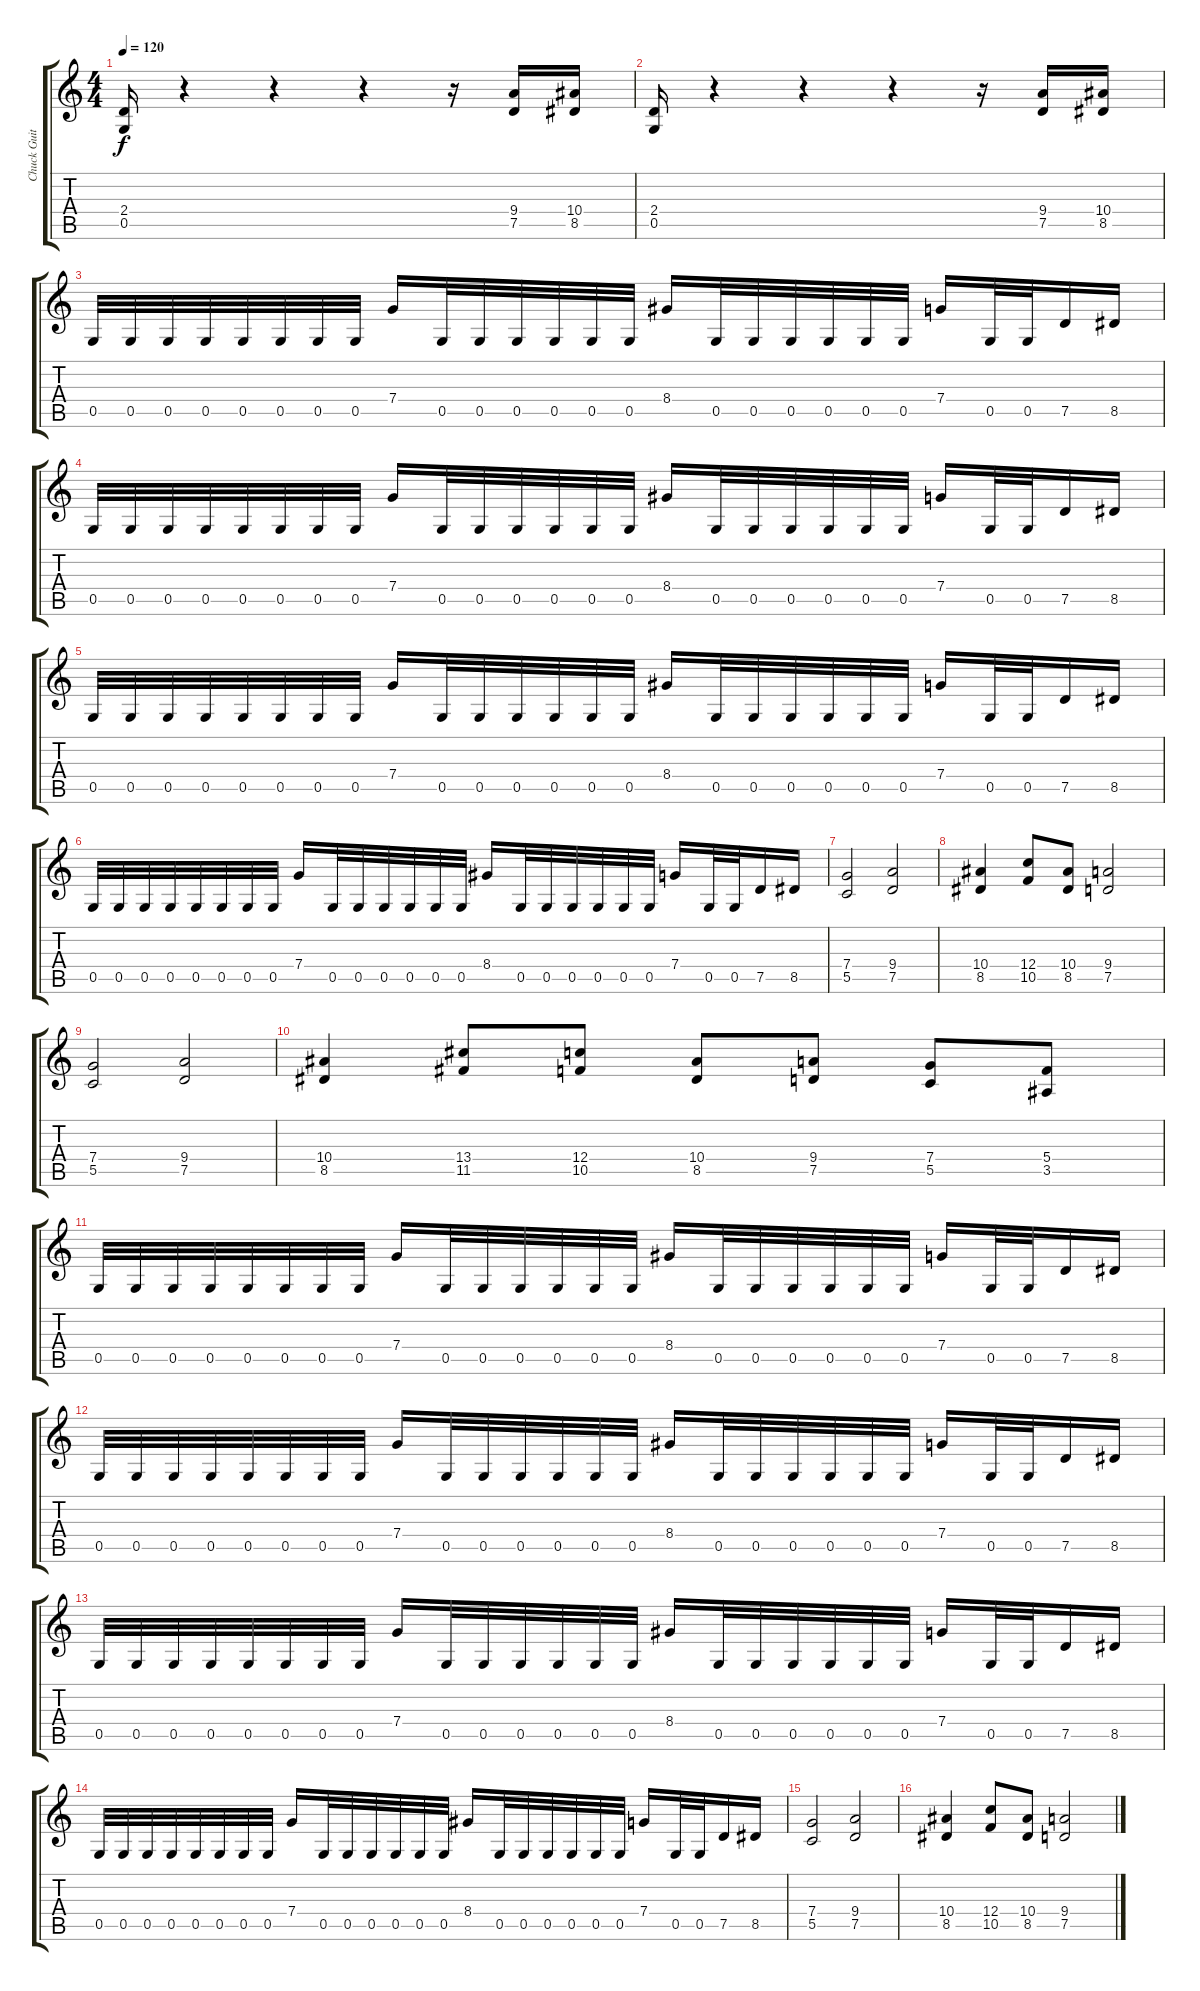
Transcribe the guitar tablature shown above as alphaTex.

\track ("Chuck Guitar 2" "Chuck Guit") {instrument distortionguitar}
\staff {score tabs}
\tuning (D4 A3 F3 C3 G2 D2) {hide}
\ts (4 4)
\tempo 120
\clef g2
\ks c
(2.4 0.5).16{dy f} r.4 r.4 r.4 r.16 (9.4 7.5).16 (10.4 8.5).16 |
(2.4 0.5).16 r.4 r.4 r.4 r.16 (9.4 7.5).16 (10.4 8.5).16 |
0.5.32 0.5.32 0.5.32 0.5.32 0.5.32 0.5.32 0.5.32 0.5.32 7.4.16 0.5.32 0.5.32 0.5.32 0.5.32 0.5.32 0.5.32 8.4.16 0.5.32 0.5.32 0.5.32 0.5.32 0.5.32 0.5.32 7.4.16 0.5.32 0.5.32 7.5.16 8.5.16 |
0.5.32 0.5.32 0.5.32 0.5.32 0.5.32 0.5.32 0.5.32 0.5.32 7.4.16 0.5.32 0.5.32 0.5.32 0.5.32 0.5.32 0.5.32 8.4.16 0.5.32 0.5.32 0.5.32 0.5.32 0.5.32 0.5.32 7.4.16 0.5.32 0.5.32 7.5.16 8.5.16 |
0.5.32 0.5.32 0.5.32 0.5.32 0.5.32 0.5.32 0.5.32 0.5.32 7.4.16 0.5.32 0.5.32 0.5.32 0.5.32 0.5.32 0.5.32 8.4.16 0.5.32 0.5.32 0.5.32 0.5.32 0.5.32 0.5.32 7.4.16 0.5.32 0.5.32 7.5.16 8.5.16 |
0.5.32 0.5.32 0.5.32 0.5.32 0.5.32 0.5.32 0.5.32 0.5.32 7.4.16 0.5.32 0.5.32 0.5.32 0.5.32 0.5.32 0.5.32 8.4.16 0.5.32 0.5.32 0.5.32 0.5.32 0.5.32 0.5.32 7.4.16 0.5.32 0.5.32 7.5.16 8.5.16 |
(7.4 5.5).2 (9.4 7.5).2 |
(10.4 8.5).4 (12.4 10.5).8 (10.4 8.5).8 (9.4 7.5).2 |
(7.4 5.5).2 (9.4 7.5).2 |
(10.4 8.5).4 (13.4 11.5).8 (12.4 10.5).8 (10.4 8.5).8 (9.4 7.5).8 (7.4 5.5).8 (5.4 3.5).8 |
0.5.32 0.5.32 0.5.32 0.5.32 0.5.32 0.5.32 0.5.32 0.5.32 7.4.16 0.5.32 0.5.32 0.5.32 0.5.32 0.5.32 0.5.32 8.4.16 0.5.32 0.5.32 0.5.32 0.5.32 0.5.32 0.5.32 7.4.16 0.5.32 0.5.32 7.5.16 8.5.16 |
0.5.32 0.5.32 0.5.32 0.5.32 0.5.32 0.5.32 0.5.32 0.5.32 7.4.16 0.5.32 0.5.32 0.5.32 0.5.32 0.5.32 0.5.32 8.4.16 0.5.32 0.5.32 0.5.32 0.5.32 0.5.32 0.5.32 7.4.16 0.5.32 0.5.32 7.5.16 8.5.16 |
0.5.32 0.5.32 0.5.32 0.5.32 0.5.32 0.5.32 0.5.32 0.5.32 7.4.16 0.5.32 0.5.32 0.5.32 0.5.32 0.5.32 0.5.32 8.4.16 0.5.32 0.5.32 0.5.32 0.5.32 0.5.32 0.5.32 7.4.16 0.5.32 0.5.32 7.5.16 8.5.16 |
0.5.32 0.5.32 0.5.32 0.5.32 0.5.32 0.5.32 0.5.32 0.5.32 7.4.16 0.5.32 0.5.32 0.5.32 0.5.32 0.5.32 0.5.32 8.4.16 0.5.32 0.5.32 0.5.32 0.5.32 0.5.32 0.5.32 7.4.16 0.5.32 0.5.32 7.5.16 8.5.16 |
(7.4 5.5).2 (9.4 7.5).2 |
(10.4 8.5).4 (12.4 10.5).8 (10.4 8.5).8 (9.4 7.5).2
